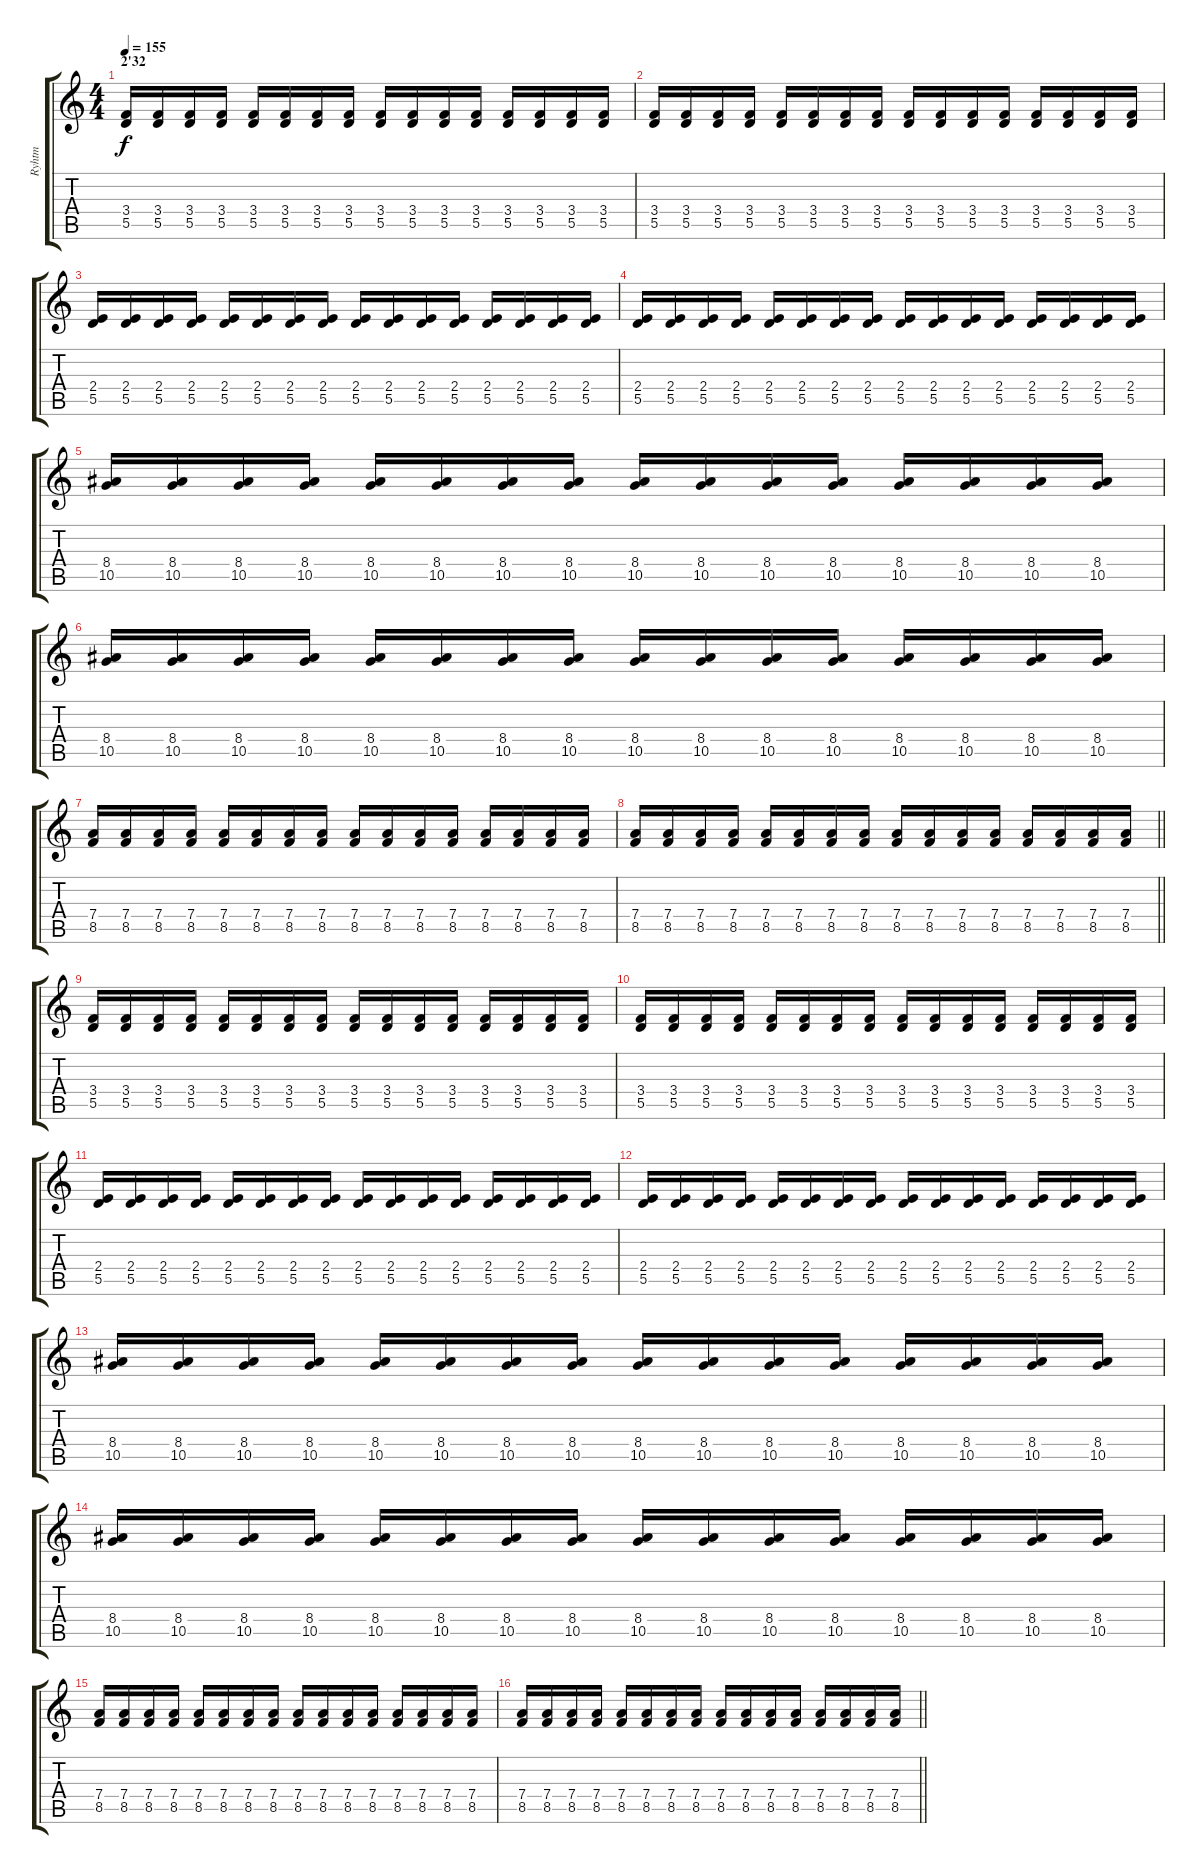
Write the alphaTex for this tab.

\track ("Ryhtm" "Ryhtm") {instrument distortionguitar}
\staff {score tabs}
\tuning (E4 B3 G3 D3 A2 E2) {hide}
\ts (4 4)
\section ("" "2'32")
\tempo 155
\clef g2
\ks c
(3.4 5.5).16{dy f} (3.4 5.5).16 (3.4 5.5).16 (3.4 5.5).16 (3.4 5.5).16 (3.4 5.5).16 (3.4 5.5).16 (3.4 5.5).16 (3.4 5.5).16 (3.4 5.5).16 (3.4 5.5).16 (3.4 5.5).16 (3.4 5.5).16 (3.4 5.5).16 (3.4 5.5).16 (3.4 5.5).16 |
(3.4 5.5).16 (3.4 5.5).16 (3.4 5.5).16 (3.4 5.5).16 (3.4 5.5).16 (3.4 5.5).16 (3.4 5.5).16 (3.4 5.5).16 (3.4 5.5).16 (3.4 5.5).16 (3.4 5.5).16 (3.4 5.5).16 (3.4 5.5).16 (3.4 5.5).16 (3.4 5.5).16 (3.4 5.5).16 |
(2.4 5.5).16 (2.4 5.5).16 (2.4 5.5).16 (2.4 5.5).16 (2.4 5.5).16 (2.4 5.5).16 (2.4 5.5).16 (2.4 5.5).16 (2.4 5.5).16 (2.4 5.5).16 (2.4 5.5).16 (2.4 5.5).16 (2.4 5.5).16 (2.4 5.5).16 (2.4 5.5).16 (2.4 5.5).16 |
(2.4 5.5).16 (2.4 5.5).16 (2.4 5.5).16 (2.4 5.5).16 (2.4 5.5).16 (2.4 5.5).16 (2.4 5.5).16 (2.4 5.5).16 (2.4 5.5).16 (2.4 5.5).16 (2.4 5.5).16 (2.4 5.5).16 (2.4 5.5).16 (2.4 5.5).16 (2.4 5.5).16 (2.4 5.5).16 |
(8.4 10.5).16 (8.4 10.5).16 (8.4 10.5).16 (8.4 10.5).16 (8.4 10.5).16 (8.4 10.5).16 (8.4 10.5).16 (8.4 10.5).16 (8.4 10.5).16 (8.4 10.5).16 (8.4 10.5).16 (8.4 10.5).16 (8.4 10.5).16 (8.4 10.5).16 (8.4 10.5).16 (8.4 10.5).16 |
(8.4 10.5).16 (8.4 10.5).16 (8.4 10.5).16 (8.4 10.5).16 (8.4 10.5).16 (8.4 10.5).16 (8.4 10.5).16 (8.4 10.5).16 (8.4 10.5).16 (8.4 10.5).16 (8.4 10.5).16 (8.4 10.5).16 (8.4 10.5).16 (8.4 10.5).16 (8.4 10.5).16 (8.4 10.5).16 |
(7.4 8.5).16 (7.4 8.5).16 (7.4 8.5).16 (7.4 8.5).16 (7.4 8.5).16 (7.4 8.5).16 (7.4 8.5).16 (7.4 8.5).16 (7.4 8.5).16 (7.4 8.5).16 (7.4 8.5).16 (7.4 8.5).16 (7.4 8.5).16 (7.4 8.5).16 (7.4 8.5).16 (7.4 8.5).16 |
\barLineRight lightlight
(7.4 8.5).16 (7.4 8.5).16 (7.4 8.5).16 (7.4 8.5).16 (7.4 8.5).16 (7.4 8.5).16 (7.4 8.5).16 (7.4 8.5).16 (7.4 8.5).16 (7.4 8.5).16 (7.4 8.5).16 (7.4 8.5).16 (7.4 8.5).16 (7.4 8.5).16 (7.4 8.5).16 (7.4 8.5).16 |
(3.4 5.5).16 (3.4 5.5).16 (3.4 5.5).16 (3.4 5.5).16 (3.4 5.5).16 (3.4 5.5).16 (3.4 5.5).16 (3.4 5.5).16 (3.4 5.5).16 (3.4 5.5).16 (3.4 5.5).16 (3.4 5.5).16 (3.4 5.5).16 (3.4 5.5).16 (3.4 5.5).16 (3.4 5.5).16 |
(3.4 5.5).16 (3.4 5.5).16 (3.4 5.5).16 (3.4 5.5).16 (3.4 5.5).16 (3.4 5.5).16 (3.4 5.5).16 (3.4 5.5).16 (3.4 5.5).16 (3.4 5.5).16 (3.4 5.5).16 (3.4 5.5).16 (3.4 5.5).16 (3.4 5.5).16 (3.4 5.5).16 (3.4 5.5).16 |
(2.4 5.5).16 (2.4 5.5).16 (2.4 5.5).16 (2.4 5.5).16 (2.4 5.5).16 (2.4 5.5).16 (2.4 5.5).16 (2.4 5.5).16 (2.4 5.5).16 (2.4 5.5).16 (2.4 5.5).16 (2.4 5.5).16 (2.4 5.5).16 (2.4 5.5).16 (2.4 5.5).16 (2.4 5.5).16 |
(2.4 5.5).16 (2.4 5.5).16 (2.4 5.5).16 (2.4 5.5).16 (2.4 5.5).16 (2.4 5.5).16 (2.4 5.5).16 (2.4 5.5).16 (2.4 5.5).16 (2.4 5.5).16 (2.4 5.5).16 (2.4 5.5).16 (2.4 5.5).16 (2.4 5.5).16 (2.4 5.5).16 (2.4 5.5).16 |
(8.4 10.5).16 (8.4 10.5).16 (8.4 10.5).16 (8.4 10.5).16 (8.4 10.5).16 (8.4 10.5).16 (8.4 10.5).16 (8.4 10.5).16 (8.4 10.5).16 (8.4 10.5).16 (8.4 10.5).16 (8.4 10.5).16 (8.4 10.5).16 (8.4 10.5).16 (8.4 10.5).16 (8.4 10.5).16 |
(8.4 10.5).16 (8.4 10.5).16 (8.4 10.5).16 (8.4 10.5).16 (8.4 10.5).16 (8.4 10.5).16 (8.4 10.5).16 (8.4 10.5).16 (8.4 10.5).16 (8.4 10.5).16 (8.4 10.5).16 (8.4 10.5).16 (8.4 10.5).16 (8.4 10.5).16 (8.4 10.5).16 (8.4 10.5).16 |
(7.4 8.5).16 (7.4 8.5).16 (7.4 8.5).16 (7.4 8.5).16 (7.4 8.5).16 (7.4 8.5).16 (7.4 8.5).16 (7.4 8.5).16 (7.4 8.5).16 (7.4 8.5).16 (7.4 8.5).16 (7.4 8.5).16 (7.4 8.5).16 (7.4 8.5).16 (7.4 8.5).16 (7.4 8.5).16 |
\barLineRight lightlight
(7.4 8.5).16 (7.4 8.5).16 (7.4 8.5).16 (7.4 8.5).16 (7.4 8.5).16 (7.4 8.5).16 (7.4 8.5).16 (7.4 8.5).16 (7.4 8.5).16 (7.4 8.5).16 (7.4 8.5).16 (7.4 8.5).16 (7.4 8.5).16 (7.4 8.5).16 (7.4 8.5).16 (7.4 8.5).16
